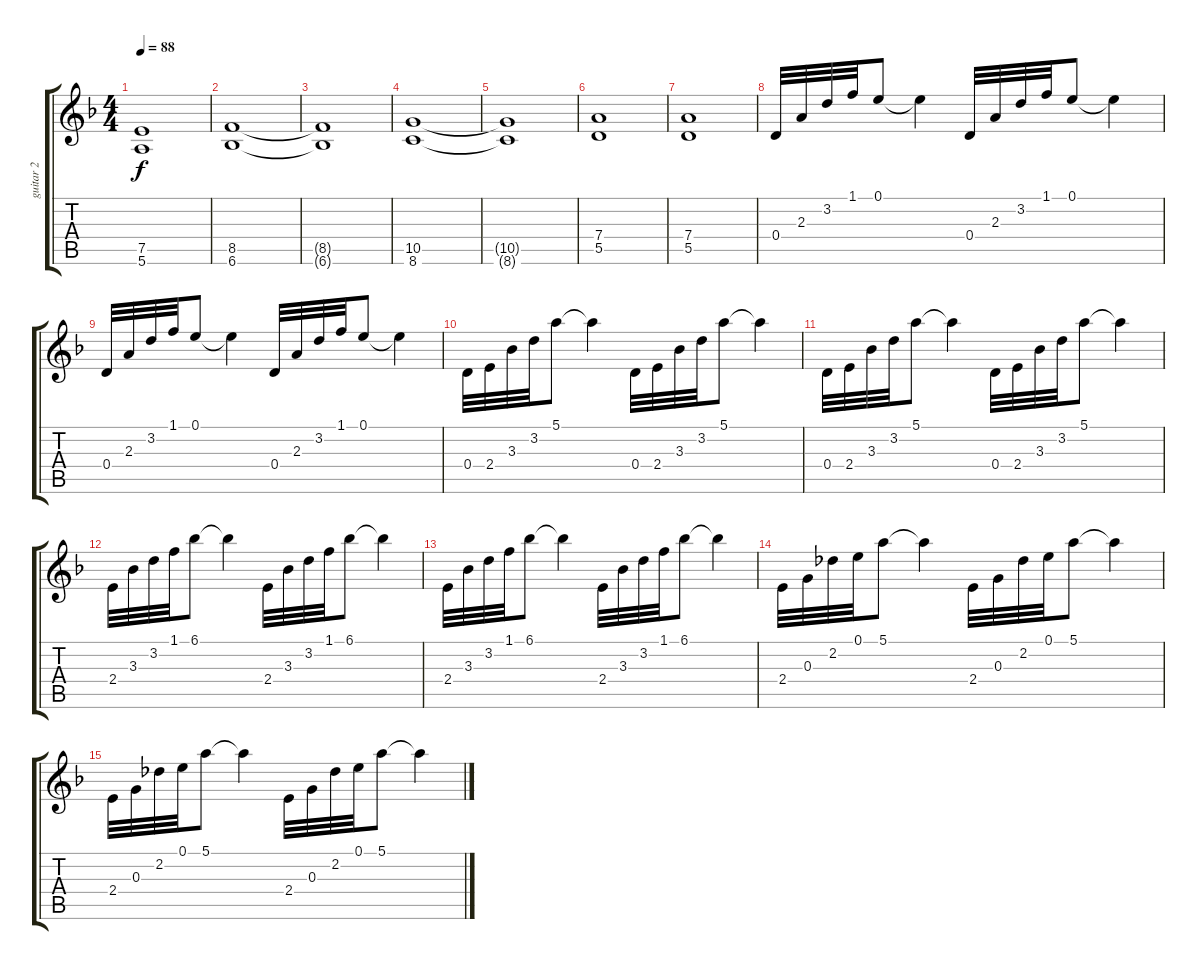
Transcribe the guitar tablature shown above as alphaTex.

\track ("guitar 2" "guitar 2") {instrument electricguitarclean}
\staff {score tabs}
\tuning (E4 B3 G3 D3 A2 E2) {hide}
\ts (4 4)
\tempo 88
\clef g2
\ks f
(7.5{t} 5.6{t}).1{dy f} |
(8.5 6.6).1 |
(8.5{t} 6.6{t}).1 |
(10.5 8.6).1 |
(10.5{t} 8.6{t}).1 |
(7.4 5.5).1 |
(7.4 5.5).1 |
0.4.32{volume 10 instrument electricguitarclean} 2.3.32 3.2.32 1.1.32 0.1.8 0.1{t}.4 0.4.32 2.3.32 3.2.32 1.1.32 0.1.8 0.1{t}.4 |
0.4.32 2.3.32 3.2.32 1.1.32 0.1.8 0.1{t}.4 0.4.32 2.3.32 3.2.32 1.1.32 0.1.8 0.1{t}.4 |
0.4.32 2.4.32 3.3.32 3.2.32 5.1.8 5.1{t}.4 0.4.32 2.4.32 3.3.32 3.2.32 5.1.8 5.1{t}.4 |
0.4.32 2.4.32 3.3.32 3.2.32 5.1.8 5.1{t}.4 0.4.32 2.4.32 3.3.32 3.2.32 5.1.8 5.1{t}.4 |
2.4.32 3.3.32 3.2.32 1.1.32 6.1.8 6.1{t}.4 2.4.32 3.3.32 3.2.32 1.1.32 6.1.8 6.1{t}.4 |
2.4.32 3.3.32 3.2.32 1.1.32 6.1.8 6.1{t}.4 2.4.32 3.3.32 3.2.32 1.1.32 6.1.8 6.1{t}.4 |
2.4.32 0.3.32 2.2.32 0.1.32 5.1.8 5.1{t}.4 2.4.32 0.3.32 2.2.32 0.1.32 5.1.8 5.1{t}.4 |
2.4.32 0.3.32 2.2.32 0.1.32 5.1.8 5.1{t}.4 2.4.32 0.3.32 2.2.32 0.1.32 5.1.8 5.1{t}.4
